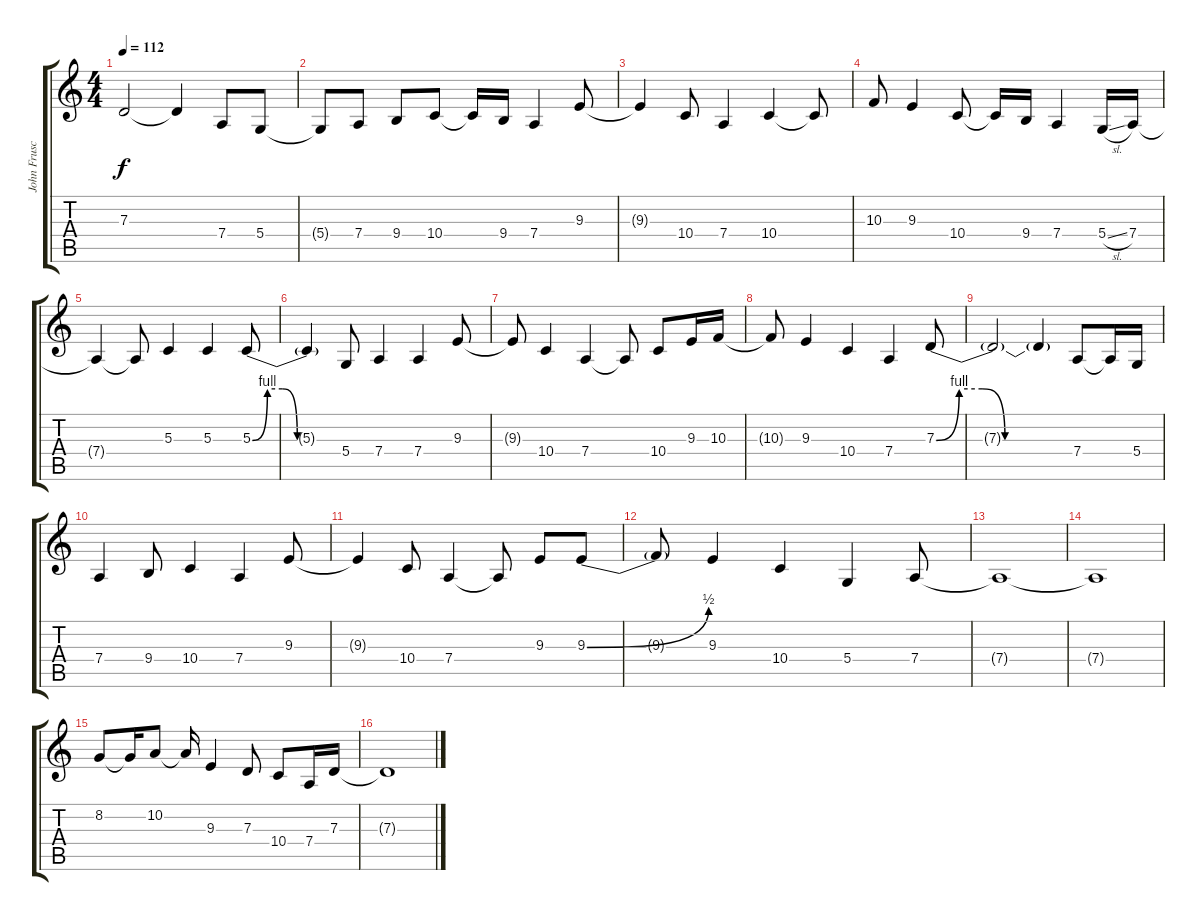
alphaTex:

\track ("John Frusciante" "John Frusc") {instrument piccolo}
\staff {score tabs}
\tuning (E4 B3 G3 D3 A2 E2) {hide}
\ts (4 4)
\tempo 112
\clef g2
\ks c
7.3{t}.2{dy f} 7.3{t}.4 7.4.8 5.4.8 |
5.4{t}.8 7.4.8 9.4.8 10.4.8 10.4{t}.16 9.4.16 7.4.4 9.3.8 |
9.3{t}.4 10.4.8 7.4.4 10.4.4 10.4{t}.8 |
10.3.8 9.3.4 10.4.8 10.4{t}.16 9.4.16 7.4.4 5.4{sl}.16 7.4.16 |
7.4{t}.4 7.4{t}.8 5.3.4 5.3.4 5.3{be (custom 0 0 10 4 20 4 30 0 60 0)}.8 |
5.3{t}.4 5.4.8 7.4.4 7.4.4 9.3.8 |
9.3{t}.8 10.4.4 7.4.4 7.4{t}.8 10.4.8 9.3.16 10.3.16 |
10.3{t}.8 9.3.4 10.4.4 7.4.4 7.3{be (custom 0 0 10 4 20 4 30 0 60 0)}.8 |
7.3{t}.2 7.3{t}.4 7.4.8 7.4{t}.16 5.4.16 |
7.4.4 9.4.8 10.4.4 7.4.4 9.3.8 |
9.3{t}.4 10.4.8 7.4.4 7.4{t}.8 9.3.8 9.3{be (bend 0 0 60 2)}.8 |
9.3{t}.8 9.3.4 10.4.4 5.4.4 7.4.8 |
7.4{t}.1 |
7.4{t}.1 |
8.2.8 8.2{t}.16 10.2.8 10.2{t}.16 9.3.4 7.3.8 10.4.8 7.4.16 7.3.16 |
7.3{t}.1
